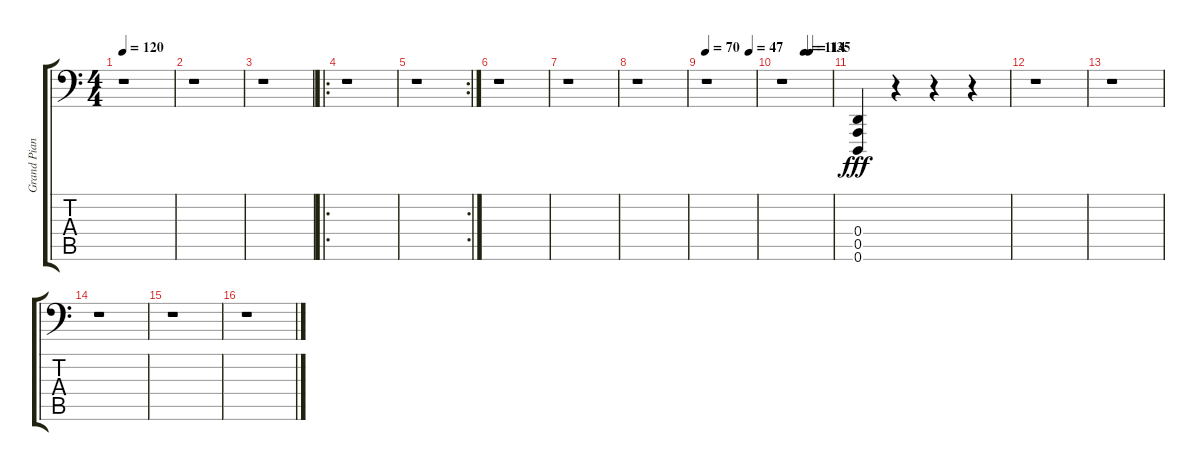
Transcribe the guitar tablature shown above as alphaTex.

\track ("Grand Piano (L. Hand)" "Grand Pian") {instrument acousticgrandpiano}
\staff {score tabs}
\tuning (E3 B2 G2 D2 A1 D1) {hide}
\ts (4 4)
\tempo 120
\clef f4
\ks c
r.1{dy fff} |
r.1 |
r.1 |
\ro
r.1 |
\rc 2
r.1 |
r.1 |
r.1 |
r.1 |
\tempo 70
\tempo (47 0.875)
r.1 |
\tempo (114 0.4583333333333333)
\tempo (135 0.5625)
r.1 |
(0.4 0.5 0.6).4 r.4 r.4 r.4 |
r.1 |
r.1 |
r.1 |
r.1 |
r.1
